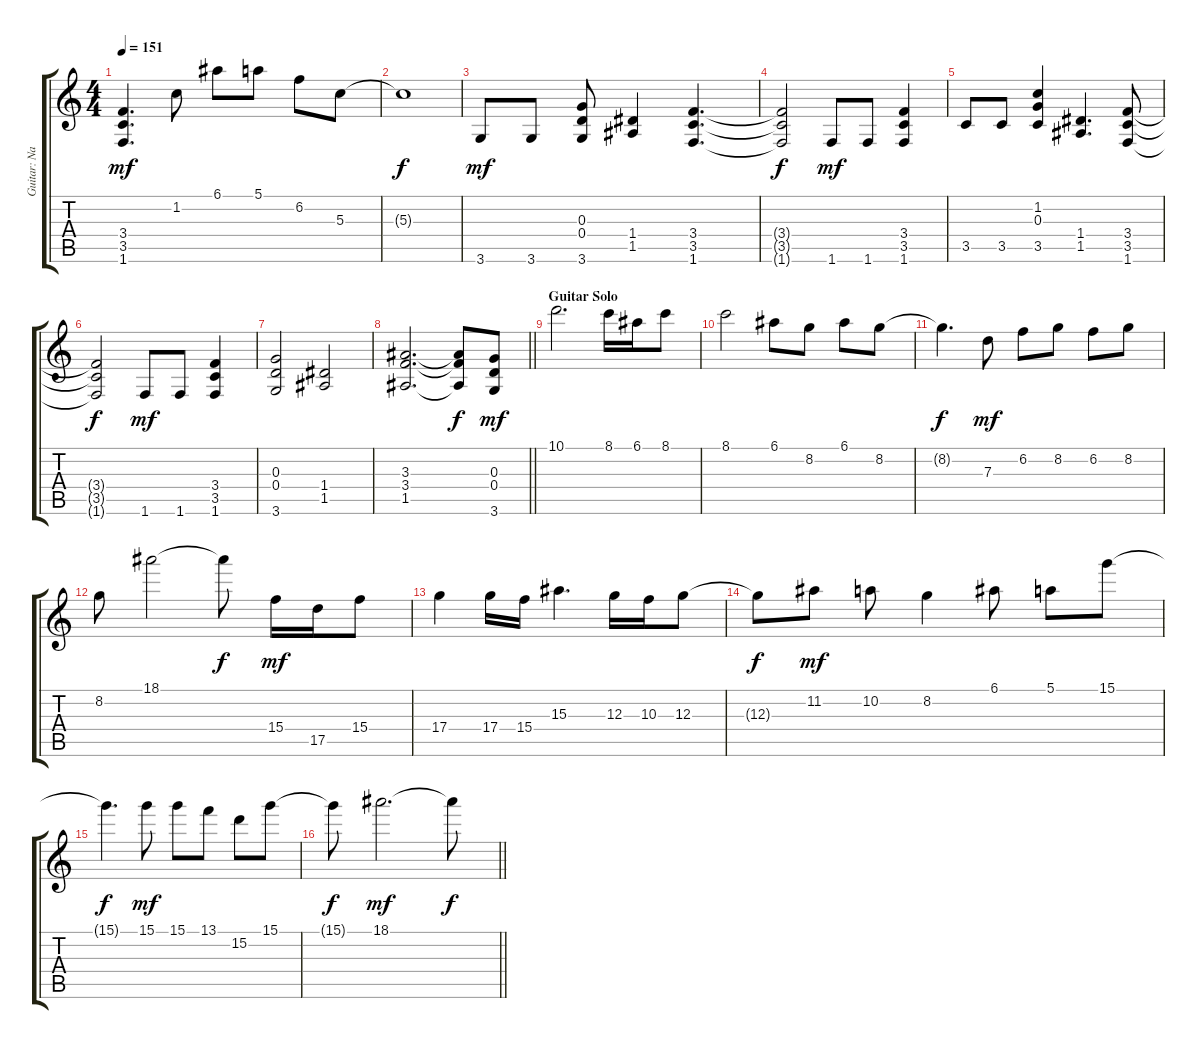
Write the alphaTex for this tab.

\track ("Guitar: Nancy Wilson" "Guitar: Na") {instrument overdrivenguitar}
\staff {score tabs}
\tuning (E4 B3 G3 D3 A2 E2) {hide}
\ts (4 4)
\tempo 151
\clef g2
\ks c
(3.4 3.5 1.6).4{d dy mf} 1.2.8 6.1.8 5.1.8 6.2.8 5.3.8 |
5.3{t}.1{dy f} |
3.6.8{dy mf} 3.6.8 (0.3 0.4 3.6).8 (1.4 1.5).4 (3.4 3.5 1.6).4{d} |
(3.4{t} 3.5{t} 1.6{t}).2{dy f} 1.6.8{dy mf} 1.6.8 (3.4 3.5 1.6).4 |
3.5.8 3.5.8 (1.2 0.3 3.5).4 (1.4 1.5).4{d} (3.4 3.5 1.6).8 |
(3.4{t} 3.5{t} 1.6{t}).2{dy f} 1.6.8{dy mf} 1.6.8 (3.4 3.5 1.6).4 |
(0.3 0.4 3.6).2 (1.4 1.5).2 |
\barLineRight lightlight
(3.3 3.4 1.5).2{d} (3.3{t} 3.4{t} 1.5{t}).8{dy f} (0.3 0.4 3.6).8{dy mf} |
\section ("" "Guitar Solo")
10.1.2{d} 8.1.16 6.1.16 8.1.8 |
8.1.2 6.1.8 8.2.8 6.1.8 8.2.8 |
8.2{t}.4{d dy f} 7.3.8{dy mf} 6.2.8 8.2.8 6.2.8 8.2.8 |
8.2.8 18.1.2 18.1{t}.8{dy f} 15.4.16{dy mf} 17.5.16 15.4.8 |
17.4.4 17.4.16 15.4.16 15.3.4{d} 12.3.16 10.3.16 12.3.8 |
12.3{t}.8{dy f} 11.2.8{dy mf} 10.2.8 8.2.4 6.1.8 5.1.8 15.1.8 |
15.1{t}.4{d dy f} 15.1.8{dy mf} 15.1.8 13.1.8 15.2.8 15.1.8 |
\barLineRight lightlight
15.1{t}.8{dy f} 18.1.2{d dy mf} 18.1{t}.8{dy f}
